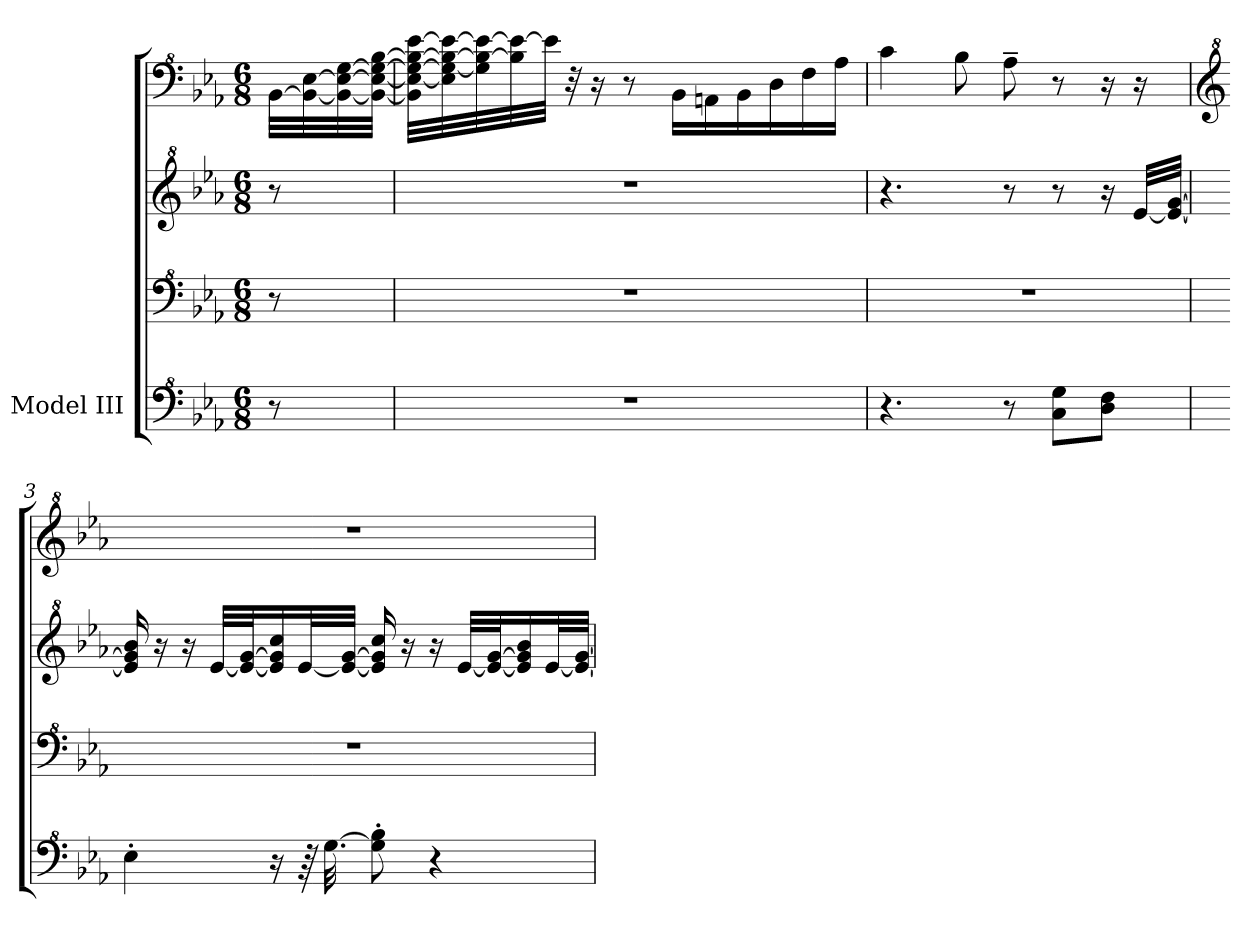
**kern	**kern	**kern	**kern
*part1	*part1	*part1	*part1
*staff4	*staff3	*staff2	*staff1
*I"Model III	*	*	*
*clefF^4	*clefF^4	*clefG^2	*clefF^4
*k[b-e-a-]	*k[b-e-a-]	*k[b-e-a-]	*k[b-e-a-]
*M6/8	*M6/8	*M6/8	*M6/8
*MM90	*MM90	*MM90	*MM90
=	=	=	=
8r	8r	8r	[32B-\LLL
.	.	.	32B-\_ [32e-\
.	.	.	32B-\_ 32e-\_ [32g\
.	.	.	32B-\_ 32e-\_ 32g\_ [32b-\JJJ
=1	=1	=1	=1
2.r	2.r	2.r	32B-\] 32e-\_ 32g\_ 32b-\_ [32ee-\LLL
.	.	.	32e-\] 32g\_ 32b-\_ 32ee-\_
.	.	.	32g\] 32b-\_ 32ee-\_
.	.	.	32b-\] 32ee-\_
.	.	.	32ee-\JJJ]
.	.	.	32r
.	.	.	16r
.	.	.	8r
*	*	*	*MM78
.	.	.	16B-\LL
*	*	*	*MM90
.	.	.	16An\
.	.	.	16B-\
.	.	.	16d\
.	.	.	16f\
.	.	.	16a-\JJ
=2	=2	=2	=2
*	*	*	*MM78
4.r	2.r	4.r	4cc\
*	*	*	*MM90
.	.	.	8b-\
*	*	*	*MM81
8r	.	8r	8a-~\
8c\ 8g\L	.	8r	8r
*	*	*	*MM75
8d\ 8f\J	.	16r	16r
*	*	*	*MM90
.	.	[32ee-/LLL	16r
.	.	32ee-/_ [32gg/JJJ	.
!!LO:LB:g=z
=3	=3	=3	=3
*	*	*	*clefG^2
4e-'\	2.r	16ee-/] 16gg/] 16bb-/	2.r
.	.	16r	.
.	.	16r	.
.	.	[32ee-/LLL	.
.	.	32ee-/_ [32gg/J	.
16r	.	16ee-/] 16gg/] 16ccc/	.
64r	.	[32ee-/L	.
[32.g\	.	.	.
.	.	32ee-/_ [32gg/JJJ	.
8g\]' 8b-\'	.	16ee-/] 16gg/] 16ccc/	.
.	.	16r	.
4r	.	16r	.
.	.	[32ee-/LLL	.
.	.	32ee-/_ [32gg/J	.
.	.	16ee-/] 16gg/] 16bb-/	.
.	.	[32ee-/L	.
.	.	32ee-/_ [32gg/JJJ	.
=	=	=	=
*-	*-	*-	*-
